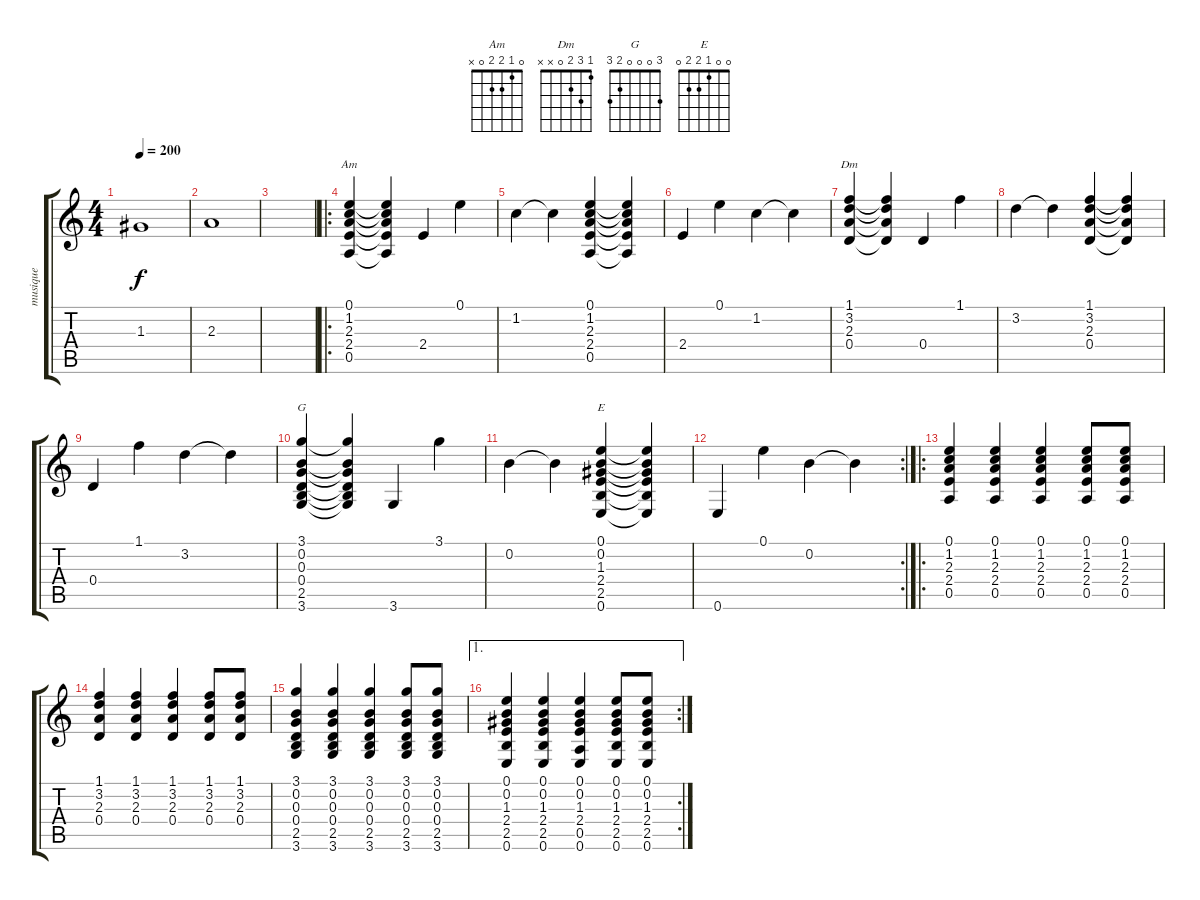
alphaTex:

\track ("musique" "musique") {instrument acousticguitarsteel}
\staff {score tabs}
\tuning (E4 B3 G3 D3 A2 E2) {hide}
\chord ("Am" 0 1 2 2 0 x)
\chord ("Dm" 1 3 2 0 x x)
\chord ("G" 3 0 0 0 2 3)
\chord ("E" 0 0 1 2 2 0)
\ts (4 4)
\tempo 200
\clef g2
\ks c
1.3.1{dy f} |
2.3.1 |
|
\ro
(0.1 1.2 2.3 2.4 0.5).4{ch "Am"} (0.1{t} 1.2{t} 2.3{t} 2.4{t} 0.5{t}).4 2.4.4 0.1.4 |
1.2.4 1.2{t}.4 (0.1 1.2 2.3 2.4 0.5).4 (0.1{t} 1.2{t} 2.3{t} 2.4{t} 0.5{t}).4 |
2.4.4 0.1.4 1.2.4 1.2{t}.4 |
(1.1 3.2 2.3 0.4).4{ch "Dm"} (1.1{t} 3.2{t} 2.3{t} 0.4{t}).4 0.4.4 1.1.4 |
3.2.4 3.2{t}.4 (1.1 3.2 2.3 0.4).4 (1.1{t} 3.2{t} 2.3{t} 0.4{t}).4 |
0.4.4 1.1.4 3.2.4 3.2{t}.4 |
(3.1 0.2 0.3 0.4 2.5 3.6).4{ch "G"} (3.1{t} 0.2{t} 0.3{t} 0.4{t} 2.5{t} 3.6{t}).4 3.6.4 3.1.4 |
0.2.4 0.2{t}.4 (0.1 0.2 1.3 2.4 2.5 0.6).4{ch "E"} (0.1{t} 0.2{t} 1.3{t} 2.4{t} 2.5{t} 0.6{t}).4 |
\rc 2
0.6.4 0.1.4 0.2.4 0.2{t}.4 |
\ro
(0.1 1.2 2.3 2.4 0.5).4 (0.1 1.2 2.3 2.4 0.5).4 (0.1 1.2 2.3 2.4 0.5).4 (0.1 1.2 2.3 2.4 0.5).8 (0.1 1.2 2.3 2.4 0.5).8 |
(1.1 3.2 2.3 0.4).4 (1.1 3.2 2.3 0.4).4 (1.1 3.2 2.3 0.4).4 (1.1 3.2 2.3 0.4).8 (1.1 3.2 2.3 0.4).8 |
(3.1 0.2 0.3 0.4 2.5 3.6).4 (3.1 0.2 0.3 0.4 2.5 3.6).4 (3.1 0.2 0.3 0.4 2.5 3.6).4 (3.1 0.2 0.3 0.4 2.5 3.6).8 (3.1 0.2 0.3 0.4 2.5 3.6).8 |
\ae 1
\rc 2
(0.1 0.2 1.3 2.4 2.5 0.6).4 (0.1 0.2 1.3 2.4 2.5 0.6).4 (0.1 0.2 1.3 2.4 0.5 0.6).4 (0.1 0.2 1.3 2.4 2.5 0.6).8 (0.1 0.2 1.3 2.4 2.5 0.6).8
